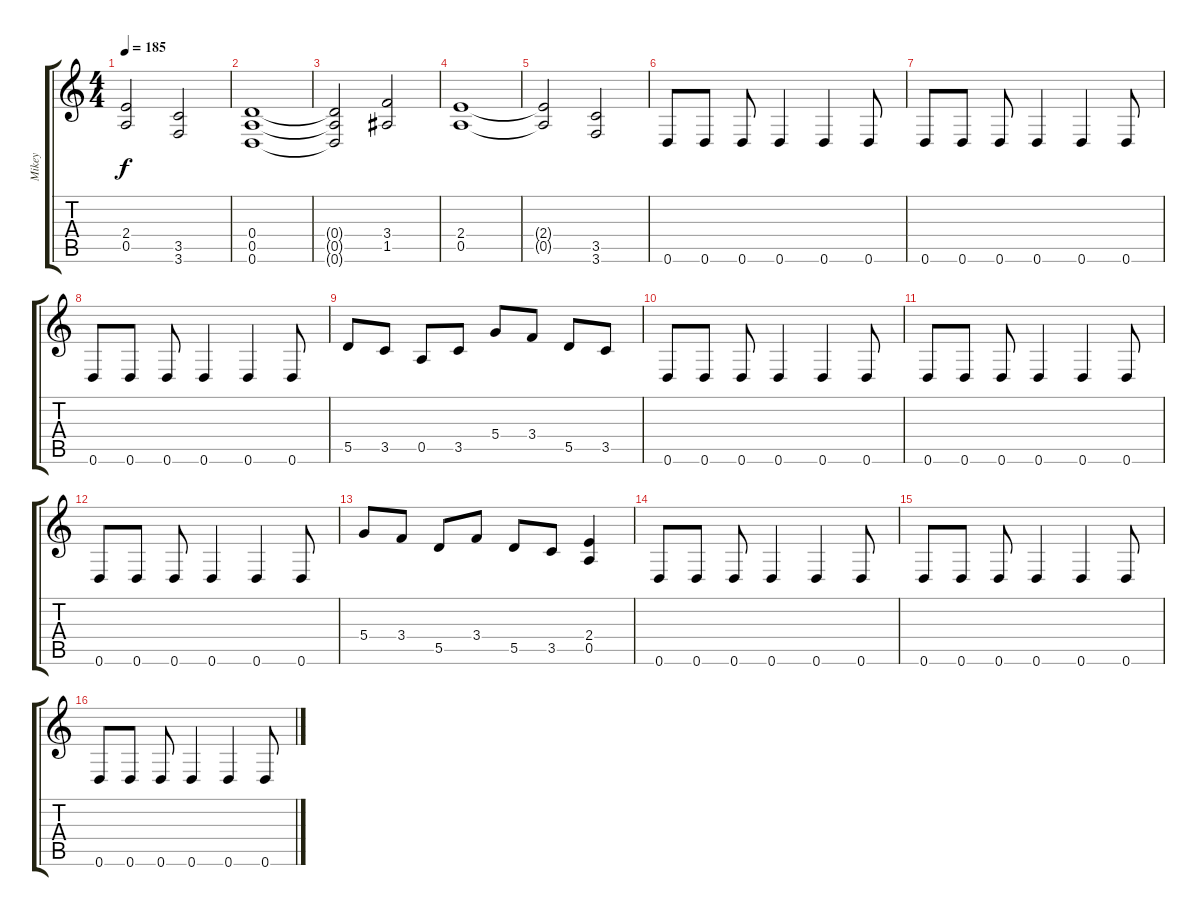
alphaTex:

\track ("Mikey" "Mikey") {instrument overdrivenguitar}
\staff {score tabs}
\tuning (E4 B3 G3 D3 A2 D2) {hide}
\ts (4 4)
\tempo 185
\clef g2
\ks c
(2.4{t} 0.5{t}).2{dy f} (3.5 3.6).2 |
(0.4 0.5 0.6).1 |
(0.4{t} 0.5{t} 0.6{t}).2 (3.4 1.5).2 |
(2.4 0.5).1 |
(2.4{t} 0.5{t}).2 (3.5 3.6).2 |
0.6.8 0.6.8 0.6.8 0.6.4 0.6.4 0.6.8 |
0.6.8 0.6.8 0.6.8 0.6.4 0.6.4 0.6.8 |
0.6.8 0.6.8 0.6.8 0.6.4 0.6.4 0.6.8 |
5.5.8 3.5.8 0.5.8 3.5.8 5.4.8 3.4.8 5.5.8 3.5.8 |
0.6.8 0.6.8 0.6.8 0.6.4 0.6.4 0.6.8 |
0.6.8 0.6.8 0.6.8 0.6.4 0.6.4 0.6.8 |
0.6.8 0.6.8 0.6.8 0.6.4 0.6.4 0.6.8 |
5.4.8 3.4.8 5.5.8 3.4.8 5.5.8 3.5.8 (2.4 0.5).4 |
0.6.8 0.6.8 0.6.8 0.6.4 0.6.4 0.6.8 |
0.6.8 0.6.8 0.6.8 0.6.4 0.6.4 0.6.8 |
0.6.8 0.6.8 0.6.8 0.6.4 0.6.4 0.6.8
